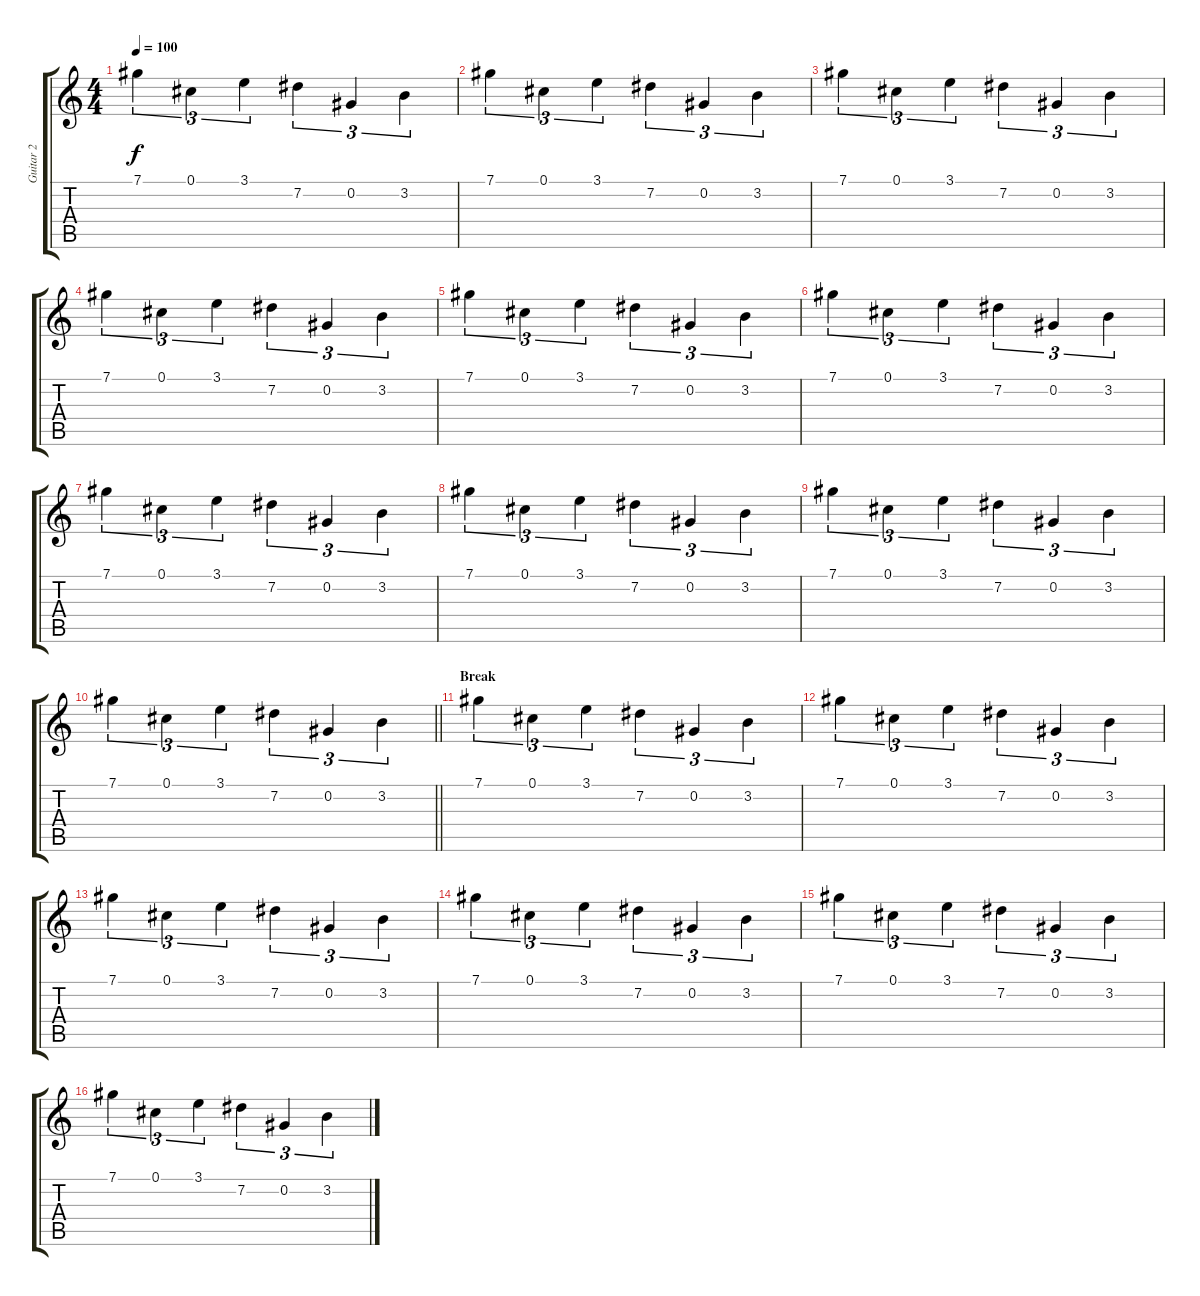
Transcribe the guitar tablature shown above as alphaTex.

\track ("Guitar 2" "Guitar 2") {instrument distortionguitar}
\staff {score tabs}
\tuning (Db4 Ab3 E3 B2 Gb2 Db2) {hide}
\ts (4 4)
\tempo 100
\clef g2
\ks c
7.1.4{tu (3 2) dy f} 0.1.4{tu (3 2)} 3.1.4{tu (3 2)} 7.2.4{tu (3 2)} 0.2.4{tu (3 2)} 3.2.4{tu (3 2)} |
7.1.4{tu (3 2)} 0.1.4{tu (3 2)} 3.1.4{tu (3 2)} 7.2.4{tu (3 2)} 0.2.4{tu (3 2)} 3.2.4{tu (3 2)} |
7.1.4{tu (3 2)} 0.1.4{tu (3 2)} 3.1.4{tu (3 2)} 7.2.4{tu (3 2)} 0.2.4{tu (3 2)} 3.2.4{tu (3 2)} |
7.1.4{tu (3 2)} 0.1.4{tu (3 2)} 3.1.4{tu (3 2)} 7.2.4{tu (3 2)} 0.2.4{tu (3 2)} 3.2.4{tu (3 2)} |
7.1.4{tu (3 2)} 0.1.4{tu (3 2)} 3.1.4{tu (3 2)} 7.2.4{tu (3 2)} 0.2.4{tu (3 2)} 3.2.4{tu (3 2)} |
7.1.4{tu (3 2)} 0.1.4{tu (3 2)} 3.1.4{tu (3 2)} 7.2.4{tu (3 2)} 0.2.4{tu (3 2)} 3.2.4{tu (3 2)} |
7.1.4{tu (3 2)} 0.1.4{tu (3 2)} 3.1.4{tu (3 2)} 7.2.4{tu (3 2)} 0.2.4{tu (3 2)} 3.2.4{tu (3 2)} |
7.1.4{tu (3 2)} 0.1.4{tu (3 2)} 3.1.4{tu (3 2)} 7.2.4{tu (3 2)} 0.2.4{tu (3 2)} 3.2.4{tu (3 2)} |
7.1.4{tu (3 2)} 0.1.4{tu (3 2)} 3.1.4{tu (3 2)} 7.2.4{tu (3 2)} 0.2.4{tu (3 2)} 3.2.4{tu (3 2)} |
\barLineRight lightlight
7.1.4{tu (3 2)} 0.1.4{tu (3 2)} 3.1.4{tu (3 2)} 7.2.4{tu (3 2)} 0.2.4{tu (3 2)} 3.2.4{tu (3 2)} |
\section ("" "Break")
7.1.4{tu (3 2)} 0.1.4{tu (3 2)} 3.1.4{tu (3 2)} 7.2.4{tu (3 2)} 0.2.4{tu (3 2)} 3.2.4{tu (3 2)} |
7.1.4{tu (3 2)} 0.1.4{tu (3 2)} 3.1.4{tu (3 2)} 7.2.4{tu (3 2)} 0.2.4{tu (3 2)} 3.2.4{tu (3 2)} |
7.1.4{tu (3 2)} 0.1.4{tu (3 2)} 3.1.4{tu (3 2)} 7.2.4{tu (3 2)} 0.2.4{tu (3 2)} 3.2.4{tu (3 2)} |
7.1.4{tu (3 2)} 0.1.4{tu (3 2)} 3.1.4{tu (3 2)} 7.2.4{tu (3 2)} 0.2.4{tu (3 2)} 3.2.4{tu (3 2)} |
7.1.4{tu (3 2)} 0.1.4{tu (3 2)} 3.1.4{tu (3 2)} 7.2.4{tu (3 2)} 0.2.4{tu (3 2)} 3.2.4{tu (3 2)} |
7.1.4{tu (3 2)} 0.1.4{tu (3 2)} 3.1.4{tu (3 2)} 7.2.4{tu (3 2)} 0.2.4{tu (3 2)} 3.2.4{tu (3 2)}
